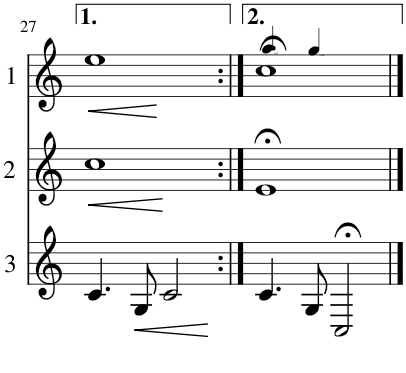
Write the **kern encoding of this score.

**kern	**dynam	**kern	**dynam	**kern	**dynam
*part3	*part3	*part2	*part2	*part1	*part1
*staff3	*staff3	*staff2	*staff2	*staff1	*staff1
*I"Cor 3	*	*I"Cor 2	*	*I"Cor 1	*
!!LO:PB:g=z
*clefG2	*	*clefG2	*	*clefG2	*
*Trd4c7	*	*Trd4c7	*	*Trd4c7	*
*k[]	*	*k[]	*	*k[]	*
*M4/4	*	*M4/4	*	*M4/4	*
=27	=27	=27	=27	=27	=27
!	!	!	!LO:HP:b	!	!LO:HP:b
4.c/	.	1cc	<	1ee	<
!	!LO:HP:b	!	!	!	!
8G/	<	.	.	.	.
2c/	.	.	.	.	.
.	[	.	[	.	[
=28:|!	=28:|!	=28:|!	=28:|!	=28:|!	=28:|!
*	*	*	*	*MM62	*
*	*	*	*	*^	*
4.c/	.	1e;<	.	1cc;<	4.ryy	.
*	*	*	*	*MM50	*	*
8G/	.	.	.	.	2ryy	.
2C;</	.	.	.	.	.	.
.	.	.	.	.	8ryy	.
*	*	*	*	*v	*v	*
==	==	==	==	==	==
*-	*-	*-	*-	*-	*-
